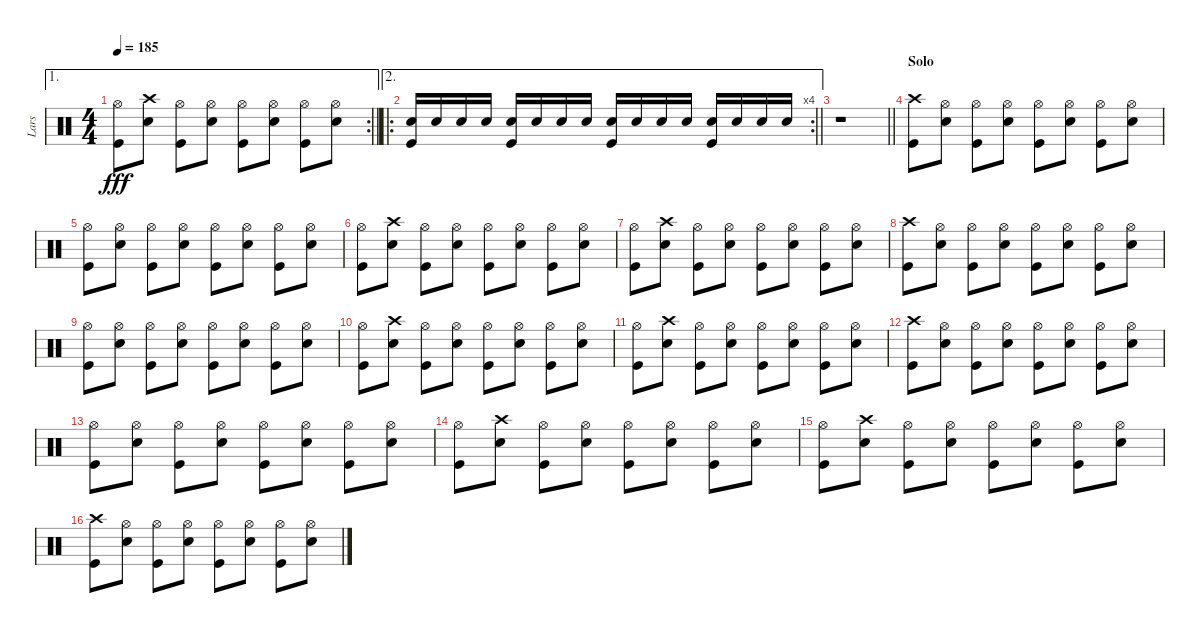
\track ("Lars" "Lars") {instrument percussion}
\staff {score}
\articulation defaults
\ae 1
\rc 2
\ts (4 4)
\tempo 185
\clef neutral
\barLineRight lightlight
\ks c
("Hi-Hat (open)" "Kick (hit)").8{dy fff} ("Crash high (hit)" "Electric Snare (hit)").8 ("Hi-Hat (open)" "Kick (hit)").8 ("Hi-Hat (open)" "Electric Snare (hit)").8 ("Hi-Hat (open)" "Kick (hit)").8 ("Hi-Hat (open)" "Electric Snare (hit)").8 ("Hi-Hat (open)" "Kick (hit)").8 ("Hi-Hat (open)" "Electric Snare (hit)").8 |
\ae 2
\ro
\rc 4
\barLineRight lightlight
("Electric Snare (hit)" "Kick (hit)").16 "Electric Snare (hit)".16 "Electric Snare (hit)".16 "Electric Snare (hit)".16 ("Electric Snare (hit)" "Kick (hit)").16 "Electric Snare (hit)".16 "Electric Snare (hit)".16 "Electric Snare (hit)".16 ("Electric Snare (hit)" "Kick (hit)").16 "Electric Snare (hit)".16 "Electric Snare (hit)".16 "Electric Snare (hit)".16 ("Electric Snare (hit)" "Kick (hit)").16 "Electric Snare (hit)".16 "Electric Snare (hit)".16 "Electric Snare (hit)".16 |
\barLineRight lightlight
r.1 |
\section ("" "Solo")
("Crash high (hit)" "Kick (hit)").8 ("Hi-Hat (open)" "Electric Snare (hit)").8 ("Hi-Hat (open)" "Kick (hit)").8 ("Hi-Hat (open)" "Electric Snare (hit)").8 ("Hi-Hat (open)" "Kick (hit)").8 ("Hi-Hat (open)" "Electric Snare (hit)").8 ("Hi-Hat (open)" "Kick (hit)").8 ("Hi-Hat (open)" "Electric Snare (hit)").8 |
("Hi-Hat (open)" "Kick (hit)").8 ("Hi-Hat (open)" "Electric Snare (hit)").8 ("Hi-Hat (open)" "Kick (hit)").8 ("Hi-Hat (open)" "Electric Snare (hit)").8 ("Hi-Hat (open)" "Kick (hit)").8 ("Hi-Hat (open)" "Electric Snare (hit)").8 ("Hi-Hat (open)" "Kick (hit)").8 ("Hi-Hat (open)" "Electric Snare (hit)").8 |
("Hi-Hat (open)" "Kick (hit)").8 ("Crash high (hit)" "Electric Snare (hit)").8 ("Hi-Hat (open)" "Kick (hit)").8 ("Hi-Hat (open)" "Electric Snare (hit)").8 ("Hi-Hat (open)" "Kick (hit)").8 ("Hi-Hat (open)" "Electric Snare (hit)").8 ("Hi-Hat (open)" "Kick (hit)").8 ("Hi-Hat (open)" "Electric Snare (hit)").8 |
("Hi-Hat (open)" "Kick (hit)").8 ("Crash high (hit)" "Electric Snare (hit)").8 ("Hi-Hat (open)" "Kick (hit)").8 ("Hi-Hat (open)" "Electric Snare (hit)").8 ("Hi-Hat (open)" "Kick (hit)").8 ("Hi-Hat (open)" "Electric Snare (hit)").8 ("Hi-Hat (open)" "Kick (hit)").8 ("Hi-Hat (open)" "Electric Snare (hit)").8 |
("Crash high (hit)" "Kick (hit)").8 ("Hi-Hat (open)" "Electric Snare (hit)").8 ("Hi-Hat (open)" "Kick (hit)").8 ("Hi-Hat (open)" "Electric Snare (hit)").8 ("Hi-Hat (open)" "Kick (hit)").8 ("Hi-Hat (open)" "Electric Snare (hit)").8 ("Hi-Hat (open)" "Kick (hit)").8 ("Hi-Hat (open)" "Electric Snare (hit)").8 |
("Hi-Hat (open)" "Kick (hit)").8 ("Hi-Hat (open)" "Electric Snare (hit)").8 ("Hi-Hat (open)" "Kick (hit)").8 ("Hi-Hat (open)" "Electric Snare (hit)").8 ("Hi-Hat (open)" "Kick (hit)").8 ("Hi-Hat (open)" "Electric Snare (hit)").8 ("Hi-Hat (open)" "Kick (hit)").8 ("Hi-Hat (open)" "Electric Snare (hit)").8 |
("Hi-Hat (open)" "Kick (hit)").8 ("Crash high (hit)" "Electric Snare (hit)").8 ("Hi-Hat (open)" "Kick (hit)").8 ("Hi-Hat (open)" "Electric Snare (hit)").8 ("Hi-Hat (open)" "Kick (hit)").8 ("Hi-Hat (open)" "Electric Snare (hit)").8 ("Hi-Hat (open)" "Kick (hit)").8 ("Hi-Hat (open)" "Electric Snare (hit)").8 |
("Hi-Hat (open)" "Kick (hit)").8 ("Crash high (hit)" "Electric Snare (hit)").8 ("Hi-Hat (open)" "Kick (hit)").8 ("Hi-Hat (open)" "Electric Snare (hit)").8 ("Hi-Hat (open)" "Kick (hit)").8 ("Hi-Hat (open)" "Electric Snare (hit)").8 ("Hi-Hat (open)" "Kick (hit)").8 ("Hi-Hat (open)" "Electric Snare (hit)").8 |
("Crash high (hit)" "Kick (hit)").8 ("Hi-Hat (open)" "Electric Snare (hit)").8 ("Hi-Hat (open)" "Kick (hit)").8 ("Hi-Hat (open)" "Electric Snare (hit)").8 ("Hi-Hat (open)" "Kick (hit)").8 ("Hi-Hat (open)" "Electric Snare (hit)").8 ("Hi-Hat (open)" "Kick (hit)").8 ("Hi-Hat (open)" "Electric Snare (hit)").8 |
("Hi-Hat (open)" "Kick (hit)").8 ("Hi-Hat (open)" "Electric Snare (hit)").8 ("Hi-Hat (open)" "Kick (hit)").8 ("Hi-Hat (open)" "Electric Snare (hit)").8 ("Hi-Hat (open)" "Kick (hit)").8 ("Hi-Hat (open)" "Electric Snare (hit)").8 ("Hi-Hat (open)" "Kick (hit)").8 ("Hi-Hat (open)" "Electric Snare (hit)").8 |
("Hi-Hat (open)" "Kick (hit)").8 ("Crash high (hit)" "Electric Snare (hit)").8 ("Hi-Hat (open)" "Kick (hit)").8 ("Hi-Hat (open)" "Electric Snare (hit)").8 ("Hi-Hat (open)" "Kick (hit)").8 ("Hi-Hat (open)" "Electric Snare (hit)").8 ("Hi-Hat (open)" "Kick (hit)").8 ("Hi-Hat (open)" "Electric Snare (hit)").8 |
("Hi-Hat (open)" "Kick (hit)").8 ("Crash high (hit)" "Electric Snare (hit)").8 ("Hi-Hat (open)" "Kick (hit)").8 ("Hi-Hat (open)" "Electric Snare (hit)").8 ("Hi-Hat (open)" "Kick (hit)").8 ("Hi-Hat (open)" "Electric Snare (hit)").8 ("Hi-Hat (open)" "Kick (hit)").8 ("Hi-Hat (open)" "Electric Snare (hit)").8 |
("Crash high (hit)" "Kick (hit)").8 ("Hi-Hat (open)" "Electric Snare (hit)").8 ("Hi-Hat (open)" "Kick (hit)").8 ("Hi-Hat (open)" "Electric Snare (hit)").8 ("Hi-Hat (open)" "Kick (hit)").8 ("Hi-Hat (open)" "Electric Snare (hit)").8 ("Hi-Hat (open)" "Kick (hit)").8 ("Hi-Hat (open)" "Electric Snare (hit)").8
